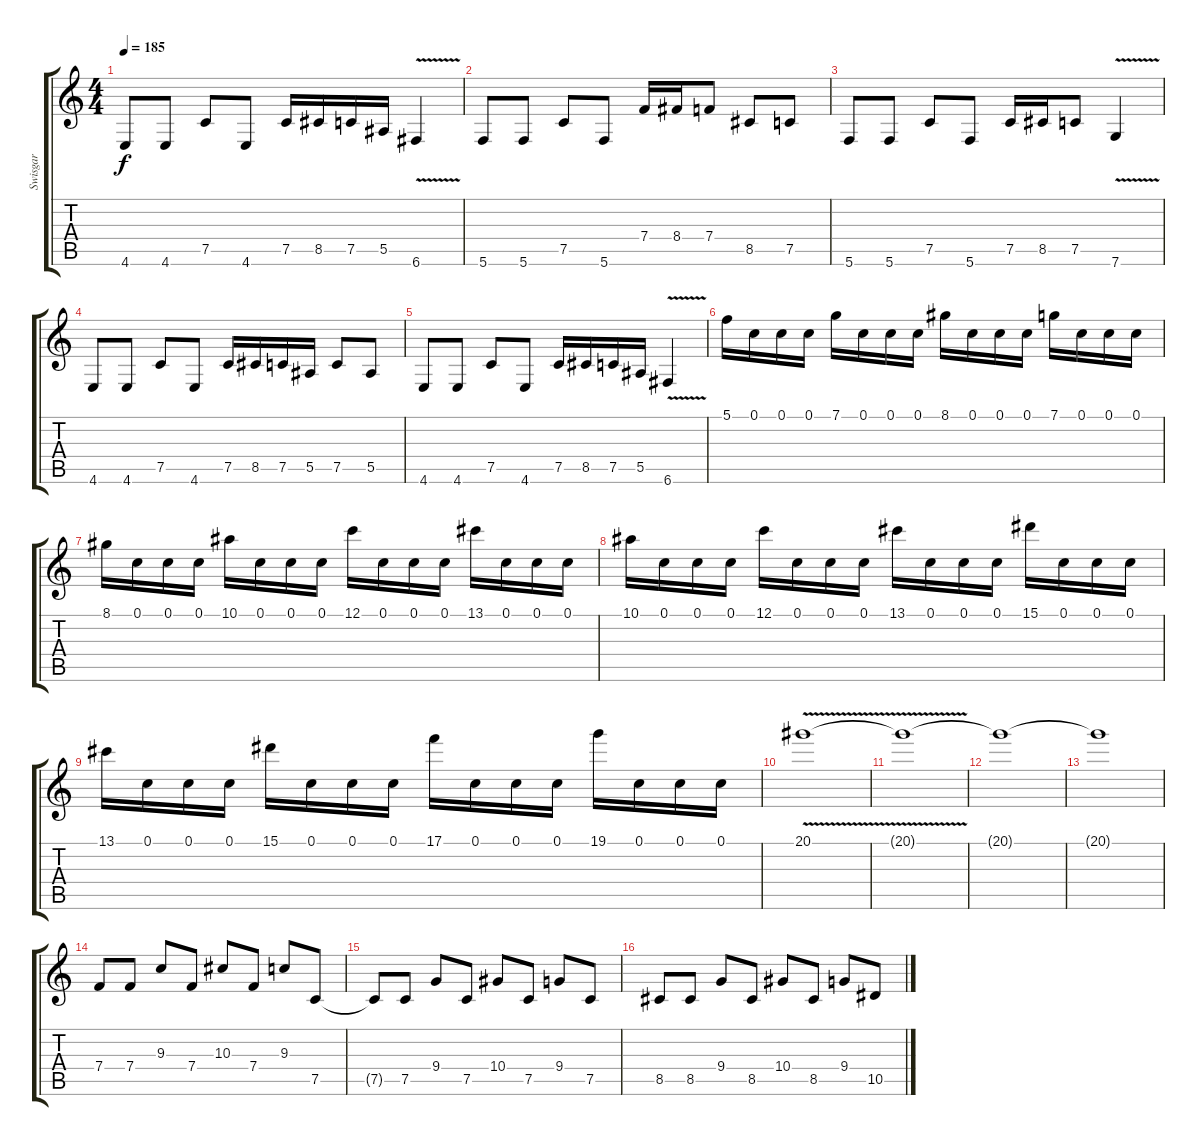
\track ("Swisgar" "Swisgar") {instrument distortionguitar}
\staff {score tabs}
\tuning (C4 G3 Eb3 Bb2 F2 C2) {hide}
\ts (4 4)
\tempo 185
\clef g2
\ks c
4.6.8{dy f} 4.6.8 7.5.8 4.6.8 7.5.16 8.5.16 7.5.16 5.5.16 6.6{v}.4 |
5.6.8 5.6.8 7.5.8 5.6.8 7.4.16 8.4.16 7.4.8 8.5.8 7.5.8 |
5.6.8 5.6.8 7.5.8 5.6.8 7.5.16 8.5.16 7.5.8 7.6{v}.4 |
4.6.8 4.6.8 7.5.8 4.6.8 7.5.16 8.5.16 7.5.16 5.5.16 7.5.8 5.5.8 |
4.6.8 4.6.8 7.5.8 4.6.8 7.5.16 8.5.16 7.5.16 5.5.16 6.6{v}.4 |
5.1.16 0.1.16 0.1.16 0.1.16 7.1.16 0.1.16 0.1.16 0.1.16 8.1.16 0.1.16 0.1.16 0.1.16 7.1.16 0.1.16 0.1.16 0.1.16 |
8.1.16 0.1.16 0.1.16 0.1.16 10.1.16 0.1.16 0.1.16 0.1.16 12.1.16 0.1.16 0.1.16 0.1.16 13.1.16 0.1.16 0.1.16 0.1.16 |
10.1.16 0.1.16 0.1.16 0.1.16 12.1.16 0.1.16 0.1.16 0.1.16 13.1.16 0.1.16 0.1.16 0.1.16 15.1.16 0.1.16 0.1.16 0.1.16 |
13.1.16 0.1.16 0.1.16 0.1.16 15.1.16 0.1.16 0.1.16 0.1.16 17.1.16 0.1.16 0.1.16 0.1.16 19.1.16 0.1.16 0.1.16 0.1.16 |
20.1{v}.1{volume 2} |
20.1{t}.1 |
20.1{t}.1 |
20.1{t}.1 |
7.4.8{volume 13} 7.4.8 9.3.8 7.4.8 10.3.8 7.4.8 9.3.8 7.5.8 |
7.5{t}.8 7.5.8 9.4.8 7.5.8 10.4.8 7.5.8 9.4.8 7.5.8 |
8.5.8 8.5.8 9.4.8 8.5.8 10.4.8 8.5.8 9.4.8 10.5.8
